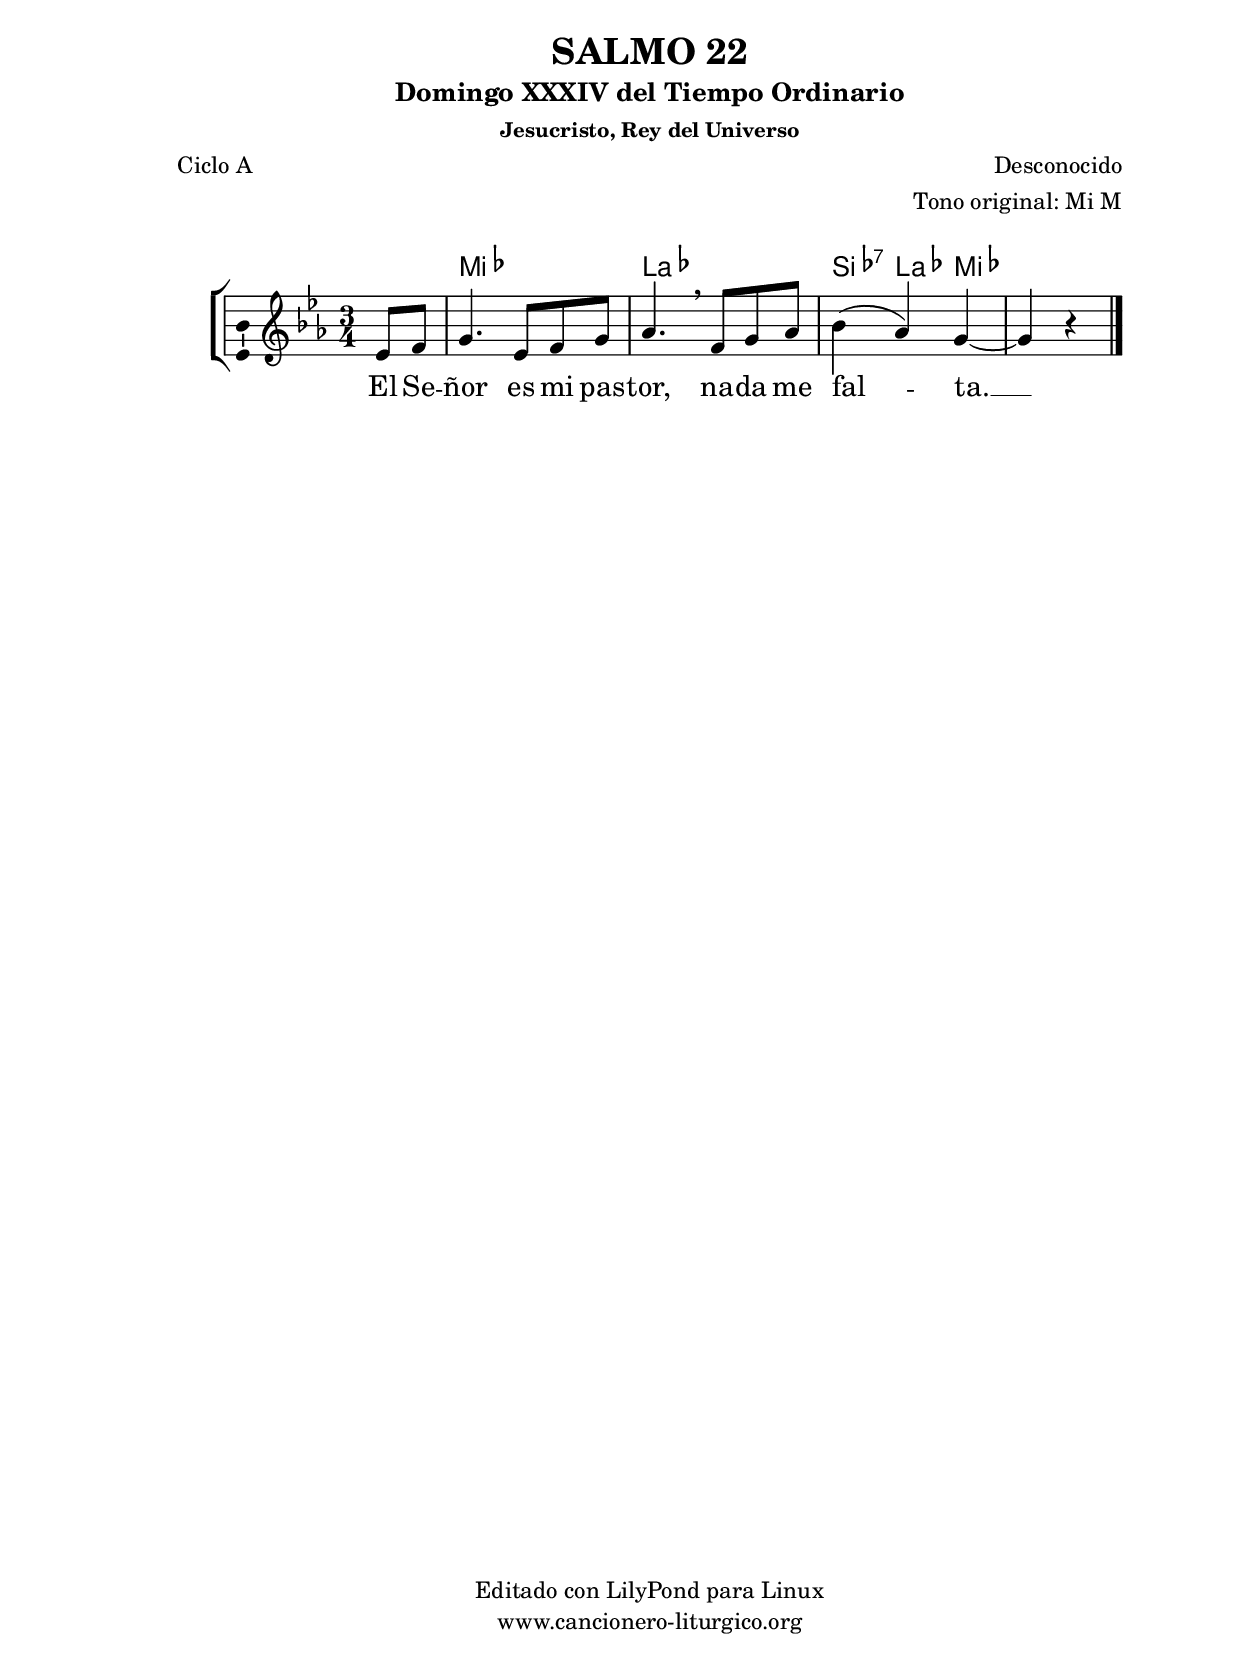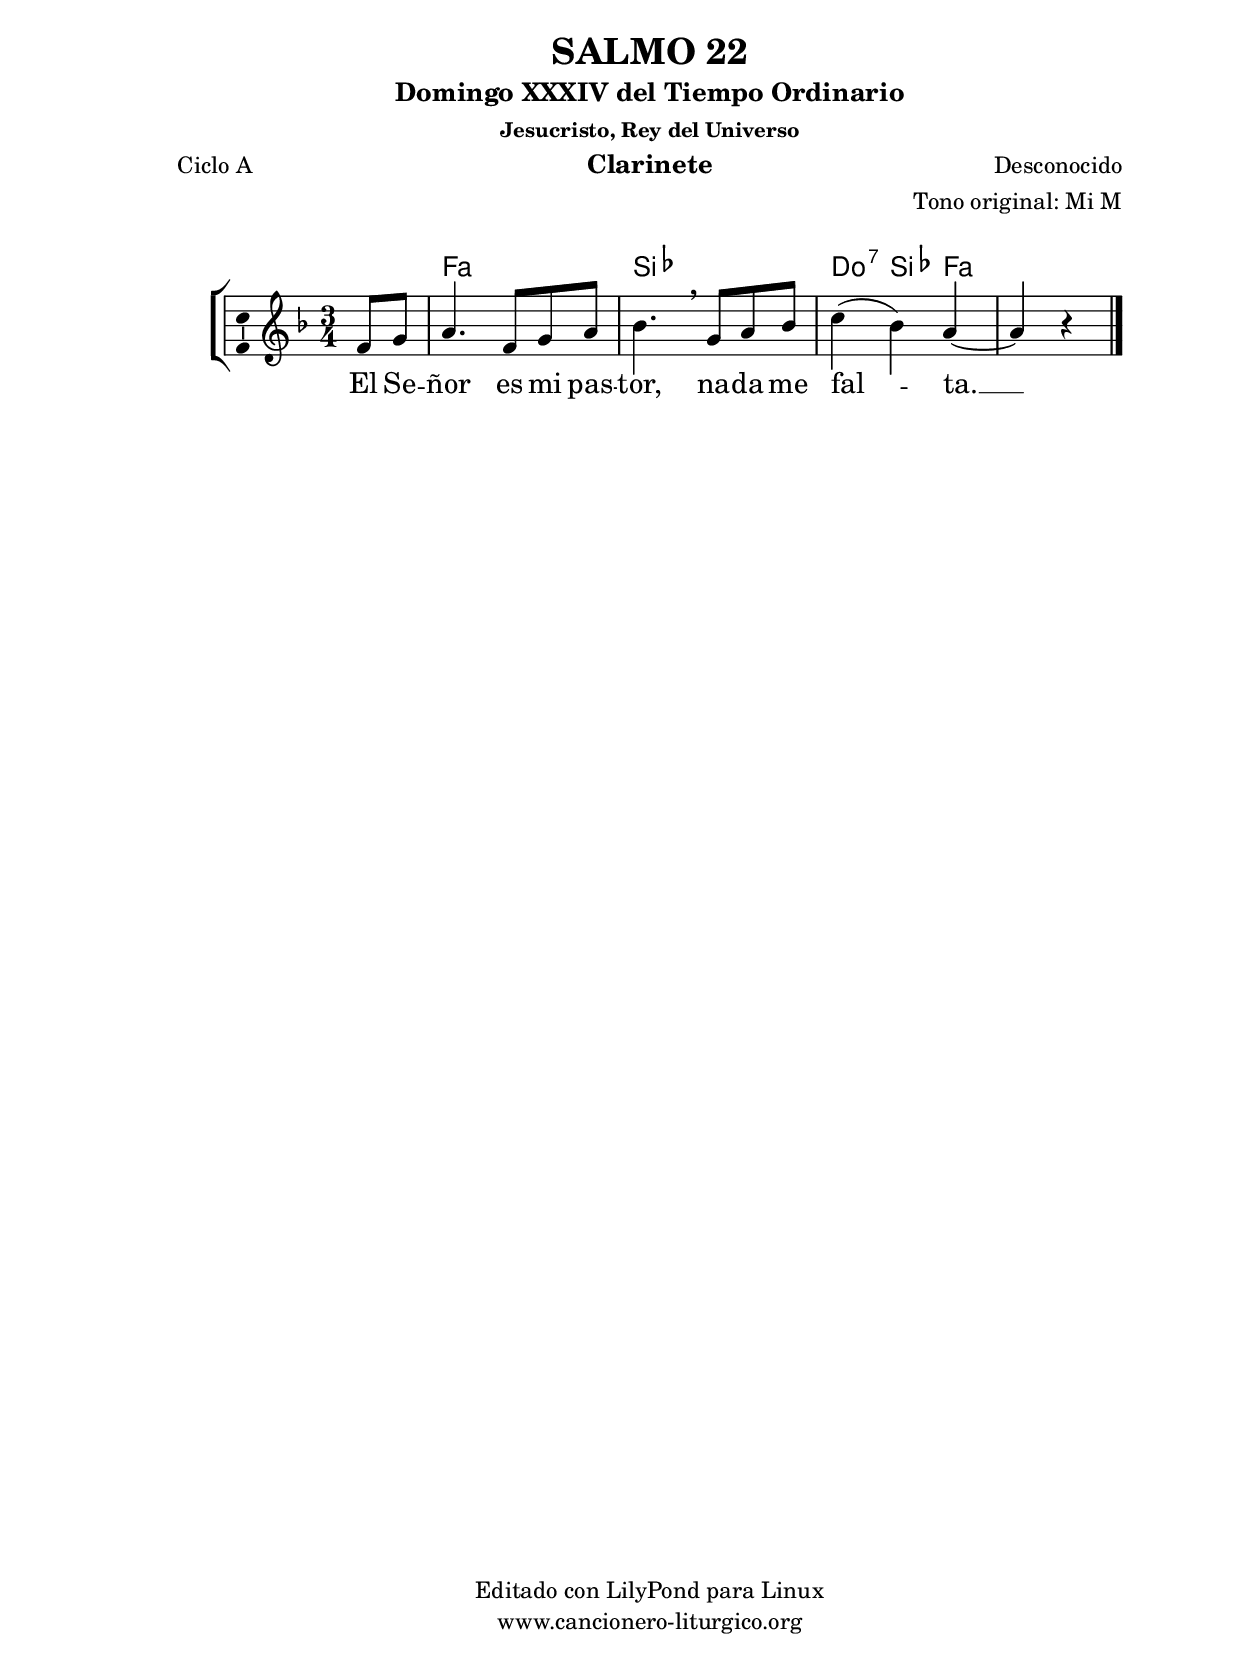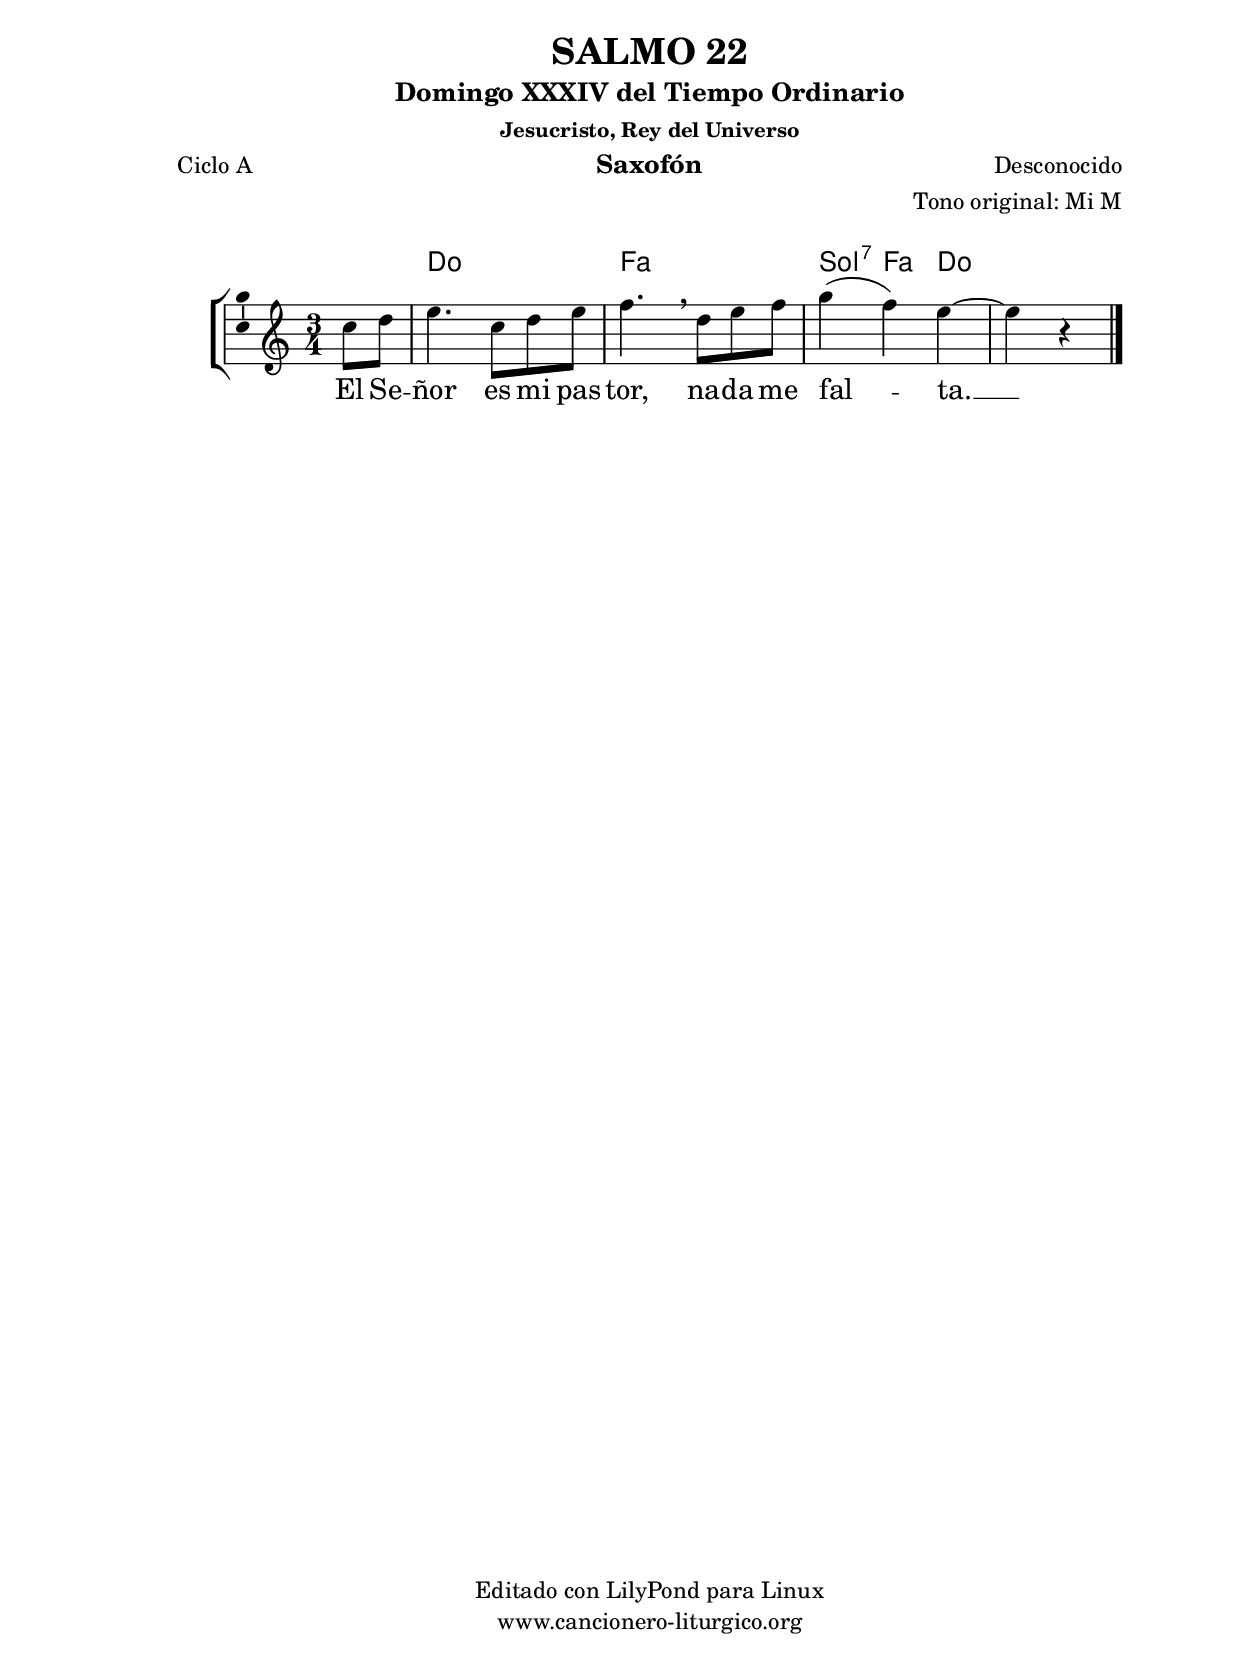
%
%para convertir .midi en .wav:
%timidity filename.midi -Ow -o finename.wav
%
%
%Para convertir de .wav a .mp3:
%lame -h -m j filename.wav
%
%
%para escuchar el midi:
%timidity nombrefichero.midi
%


%versión de lilypond para la que se ha escrito esta partitura:
\version "2.16.0"

	%Tamaño papel
	#(set-default-paper-size "a4")
	%Tamaño partitura
	#(set-global-staff-size 20)
	%No responde al pulsar sobre una nota
	#(ly:set-option 'point-and-click #f)

%parámetros del encabezamiento:
\header {
	title = "SALMO 22"
	subtitle = "Domingo XXXIV del Tiempo Ordinario"
	subsubtitle = "Jesucristo, Rey del Universo"
	composer = "Desconocido"
	poet = "Ciclo A"
	meter = ""
	arranger = "Tono original: Mi M"
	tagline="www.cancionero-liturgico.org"
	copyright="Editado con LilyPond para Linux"
	}

%parámetros asociados al papel:
\paper  {
	oddHeaderMarkup = \markup {\fill-line { \on-the-fly #not-first-page \fromproperty #'header:title \on-the-fly #not-first-page \fromproperty #'header:composer }}
	evenHeaderMarkup = \markup {\fill-line { \fromproperty #'header:composer \fromproperty #'header:title }}
	#(set-paper-size "a4")
	print-page-number = ##f
	first-page-number = 1
	print-first-page-number = ##f
%	head-separation = 3.0 \cm
	top-margin = 2.0 \cm
	bottom-margin = 0.5\cm
%%%	bottom-margin = -1.0\cm
	left-margin = 3.0 \cm
	line-width = 16.0 \cm 
	indent = 8\mm
	interscoreline = 2.\mm
	between-system-space = 15\mm
%	para que las partituras no llenen la hoja:
	ragged-bottom = ##t
%	idem para la última hoja:
	ragged-last-bottom = ##f
%	para que las partituras llenen el ancho del papel:
	ragged-last = ##f
	after-title-space = 2.5 \cm
%page-count=1
%system-count=1

	%Flexible Vertical Spacing
%	markup-markup-spacing =
%	#'((basic-distance . 15) (minimum-distance . 15) (padding . 3))
	markup-system-spacing =
	#'((basic-distance . 15) (minimum-distance . 15) (padding . 3))
	system-system-spacing =
	#'((basic-distance . 15) (minimum-distance . 15) (padding . 3))
	score-system-spacing =
	#'((basic-distance . 15) (minimum-distance . 15) (padding . 5))
%	top-system-spacing = % header
%	#'((basic-distance . 8) (minimum-distance . 0) (padding . 3))
%	top-markup-spacing =
%	#'((basic-distance . 20) (minimum-distance . 20) (padding . 3))
	last-bottom-spacing = % footer
	#'((basic-distance . 5) (minimum-distance . 5) (padding . 3))
%	score-markup-spacing =
%	#'((basic-distance . 16) (minimum-distance . 13) (padding . 3))

	}


%parámetros que afectan a toda la partitura:
global =  {
	%clave de sol (G):
	\clef G
	%armadura:
	\transpose e ees
	\key e \major
	\tempo 4=79
	\set Score.tempoHideNote = ##t
	}


acordes = {
	\italianChords
	\chordmode {
	\transpose e ees
{

s4
e2. a b4:7 a e

	}
	}
}


melodia = 
	\transpose e ees
{
	\relative c'{

\time 3/4

\partial4
e8 fis
gis4. e8 fis gis
a4. \breathe fis8 gis a
b4 (a) gis~
gis4 r4 %s4

	\bar "|."
	}
	}


texto = \lyricmode {
El Se -- ñor es mi pas -- tor,
na -- da me fal -- ta. __
	}


acordesStaff = \context ChordNames = acordesStaff <<
	\set chordChanges = ##t
	\acordes
	>>


vozStaff = \context Voice = vozStaff
\with {\consists "Ambitus_engraver"}
<<
%	\set Staff.instrumentName = ""
%	\set Staff.shortInstrumentName = ""
%	\set Staff.midiInstrument = #"clarinet"
%	\set Staff.midiInstrument = #"cello"
%	\set Staff.midiInstrument = #"flute"
	\set Staff.midiInstrument = #"electric guitar (jazz)"
%	\set Staff.midiInstrument = #"english horn"
%	\set Staff.midiInstrument = #"violin"
%	\set Staff.midiInstrument = #"glockenspiel"
	\set Staff.midiMinimumVolume = #0.7
	\set Staff.midiMaximumVolume = #0.9
	\global
	\melodia
	>>


textoStaff = \context Lyrics = textoStaff <<
	\lyricsto vozStaff \texto
	>>

\book {
	\score {
		\context ChoirStaff {
			\override StaffGroup.SystemStartBracket #'collapse-height = #1
			\override Score.SystemStartBar #'collapse-height = #1
			<<
			\acordesStaff
			\vozStaff
			\textoStaff
			>>
			}
		\layout {
	    		\context {
				\Lyrics
				\override LyricText #'font-size = #2
				}
	   		 \context {
				\Score
				%fontSize = #3
				\override StaffSymbol #'staff-space = #(magstep +3)
				%\override Beam #'thickness = #0.55
				%\override SpacingSpanner #'spacing-increment = #1.0
				%\override Slur #'height-limit = #1.5
				}
			}
		}
	\score {
		\unfoldRepeats
		\context ChoirStaff {
			<<
			\acordesStaff
			\vozStaff
			>>
			}
		\midi {
	  		\context {
	  			\Score
				tempoWholesPerMinute = #(ly:make-moment 70 4)
				}
			}
		}
	}

%Partitura para clarinete
#(define output-suffix "C")
\book {
	\header{
		instrument = "Clarinete"
		}
	\score {
		\context ChoirStaff {
			\override StaffGroup.SystemStartBracket #'collapse-height = #1
			\override Score.SystemStartBar #'collapse-height = #1
\transpose c d
			<<
			\acordesStaff
			\vozStaff
			\textoStaff
			>>
			}
		\layout {
	    		\context {
				\Lyrics
				\override LyricText #'font-size = #2
				}
	   		 \context {
				\Score
				%fontSize = #3
				\override StaffSymbol #'staff-space = #(magstep +3)
				%\override Beam #'thickness = #0.55
				%\override SpacingSpanner #'spacing-increment = #1.0
				%\override Slur #'height-limit = #1.5
				}
			}
		}
	}

%Partitura para saxofón
#(define output-suffix "S")
\book {
	\header{
		instrument = "Saxofón"
		}
	\score {
		\context ChoirStaff {
			\override StaffGroup.SystemStartBracket #'collapse-height = #1
			\override Score.SystemStartBar #'collapse-height = #1
\transpose c a
			<<
			\acordesStaff
			\vozStaff
			\textoStaff
			>>
			}
		\layout {
	    		\context {
				\Lyrics
				\override LyricText #'font-size = #2
				}
	   		 \context {
				\Score
				%fontSize = #3
				\override StaffSymbol #'staff-space = #(magstep +3)
				%\override Beam #'thickness = #0.55
				%\override SpacingSpanner #'spacing-increment = #1.0
				%\override Slur #'height-limit = #1.5
				}
			}
		}
	}

